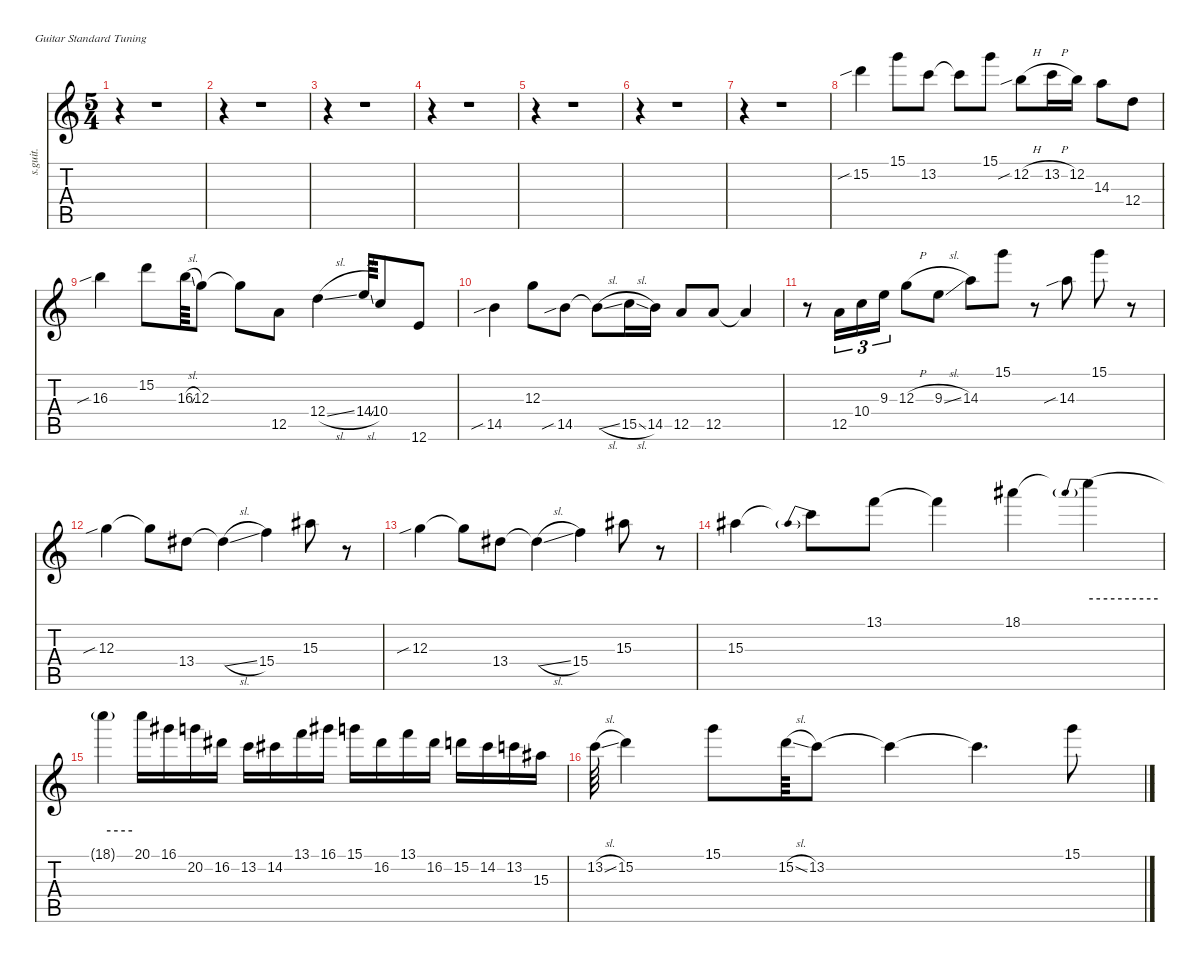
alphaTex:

\defaultSystemsLayout 4
\hideDynamics
\bracketExtendMode nobrackets
\track ("Guthrie Govan" "s.guit.") {instrument distortionguitar}
\staff {score tabs}
\tuning (E4 B3 G3 D3 A2 E2)
\ts (5 4)
\tempo (152 hide)
\clef g2
\ks c
r.4{dy f} r.1 |
r.4 r.1 |
r.4 r.1 |
r.4 r.1 |
r.4 r.1 |
r.4 r.1 |
r.4 r.1 |
15.2{sib}.4 15.1.8 13.2.8 13.2{t}.8 15.1.8 12.2{sib h}.8 13.2{h}.16 12.2.16 14.3.8 12.4.8 |
16.3{sib}.4 15.2.8 16.3{sl}.64{dy mf} 12.3.8{dy f} 12.3{t}.8 12.5.8 12.4{sl}.4 14.4{sl}.64{dy mf} 10.4.8{dy f} 12.6.8 |
14.5{sib}.4 12.3.8 14.5{sib}.8 14.5{sl t}.8 15.5{sl}.16 14.5.16 12.5.8 12.5.8{dy mp} 12.5{t}.4{dy f} |
r.8 12.5.16{tu (3 2)} 10.4.16{tu (3 2)} 9.3.16{tu (3 2)} 12.3{h}.8 9.3{sl}.8 14.3.8 15.1.8 r.8 14.3{sib}.8 15.1.8 r.8 |
12.3{sib}.4 12.3{t}.8 13.4{acc #}.8 13.4{sl t acc #}.4 15.4.4 15.3{acc #}.8 r.8 |
12.3{sib}.4 12.3{t}.8 13.4{acc #}.8 13.4{sl t acc #}.4 15.4.4 15.3{acc #}.8 r.8 |
15.3{acc #}.4 15.3{be (prebend 0 4 60 4) t}.8 13.1.8 13.1{t}.4 18.1{acc #}.4 18.1{be (prebend 0 4 60 4) t}.4 |
18.1{be (hold 0 4 60 4) t}.4 20.1.16 16.1{acc #}.16 20.2.16 16.2{acc #}.16 13.2.16 14.2{acc #}.16 13.1.16 16.1{acc #}.16 15.1.16 16.2{acc #}.16 13.1.16 16.2{acc #}.16 15.2.16 14.2{acc #}.16 13.2.16 15.3{acc #}.16 |
13.2{sl}.64{dy mf} 15.2.4{dy f} 15.1.8 15.2{sl}.64{dy mf} 13.2.8{dy f} 13.2{t}.4 13.2{t}.4{d} 15.1.8
